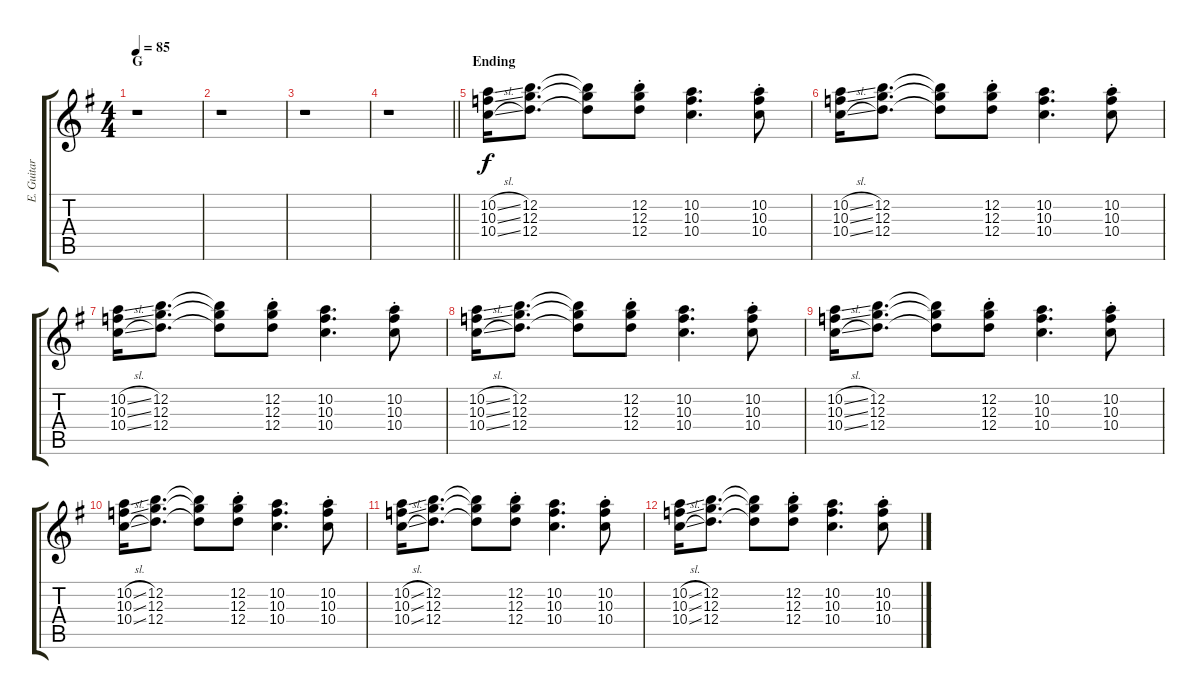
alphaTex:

\track ("E. Guitar II" "E. Guitar ") {instrument electricguitarclean}
\staff {score tabs}
\tuning (E4 B3 G3 D3 A2 E2) {hide}
\ts (4 4)
\section ("" "G")
\tempo 85
\clef g2
\ks g
r.1{dy f} |
r.1 |
r.1 |
\barLineRight lightlight
r.1 |
\section ("" "Ending")
(10.2{sl} 10.3{sl} 10.4{sl}).16{instrument electricguitarclean} (12.2 12.3 12.4).8{d} (12.2{t} 12.3{t} 12.4{t}).8 (12.2{st} 12.3{st} 12.4{st}).8 (10.2 10.3 10.4).4{d} (10.2{st} 10.3{st} 10.4{st}).8 |
(10.2{sl} 10.3{sl} 10.4{sl}).16 (12.2 12.3 12.4).8{d} (12.2{t} 12.3{t} 12.4{t}).8 (12.2{st} 12.3{st} 12.4{st}).8 (10.2 10.3 10.4).4{d} (10.2{st} 10.3{st} 10.4{st}).8 |
(10.2{sl} 10.3{sl} 10.4{sl}).16 (12.2 12.3 12.4).8{d} (12.2{t} 12.3{t} 12.4{t}).8 (12.2{st} 12.3{st} 12.4{st}).8 (10.2 10.3 10.4).4{d} (10.2{st} 10.3{st} 10.4{st}).8 |
(10.2{sl} 10.3{sl} 10.4{sl}).16 (12.2 12.3 12.4).8{d} (12.2{t} 12.3{t} 12.4{t}).8 (12.2{st} 12.3{st} 12.4{st}).8 (10.2 10.3 10.4).4{d} (10.2{st} 10.3{st} 10.4{st}).8 |
(10.2{sl} 10.3{sl} 10.4{sl}).16 (12.2 12.3 12.4).8{d} (12.2{t} 12.3{t} 12.4{t}).8 (12.2{st} 12.3{st} 12.4{st}).8 (10.2 10.3 10.4).4{d} (10.2{st} 10.3{st} 10.4{st}).8 |
(10.2{sl} 10.3{sl} 10.4{sl}).16 (12.2 12.3 12.4).8{d} (12.2{t} 12.3{t} 12.4{t}).8 (12.2{st} 12.3{st} 12.4{st}).8 (10.2 10.3 10.4).4{d} (10.2{st} 10.3{st} 10.4{st}).8 |
(10.2{sl} 10.3{sl} 10.4{sl}).16 (12.2 12.3 12.4).8{d} (12.2{t} 12.3{t} 12.4{t}).8 (12.2{st} 12.3{st} 12.4{st}).8 (10.2 10.3 10.4).4{d} (10.2{st} 10.3{st} 10.4{st}).8 |
(10.2{sl} 10.3{sl} 10.4{sl}).16 (12.2 12.3 12.4).8{d} (12.2{t} 12.3{t} 12.4{t}).8 (12.2{st} 12.3{st} 12.4{st}).8 (10.2 10.3 10.4).4{d} (10.2{st} 10.3{st} 10.4{st}).8
